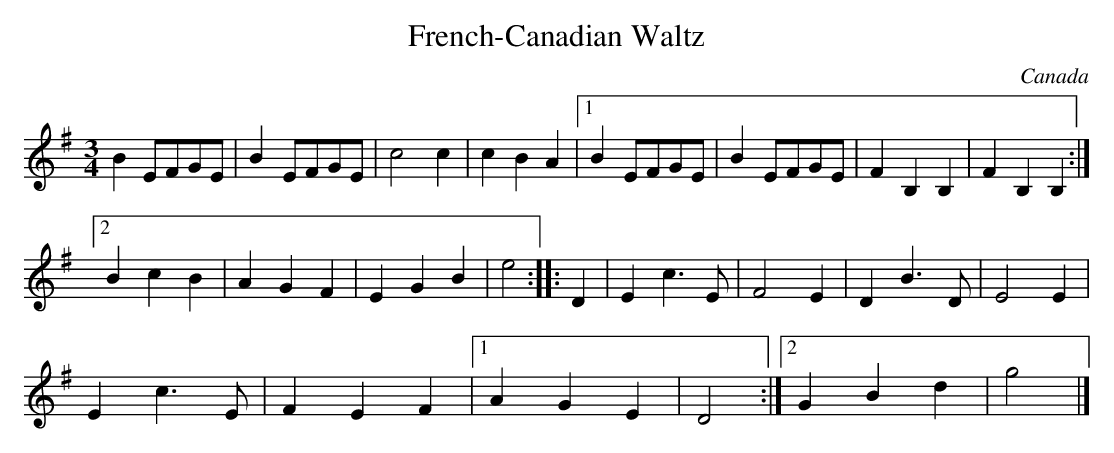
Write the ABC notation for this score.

X:1
T:French-Canadian Waltz
M:3/4
O:Canada
K:E min
B2 EFGE | B2 EFGE | \
c4 c2 | c2 B2 A2 |1 \
B2 EFGE | B2 EFGE | \
F2 B,2 B,2 | F2 B,2 B,2 :|2
B2 c2 B2 | A2 G2 F2 | E2 G2 B2 | e4:: \
D2 |\
E2 c3E | F4 E2 | \
D2 B3 D | E4 E2 |
E2 c3E | F2 E2 F2 \
|1 A2 G2 E2 | D4 :|2 G2 B2 d2 | g4 |]
